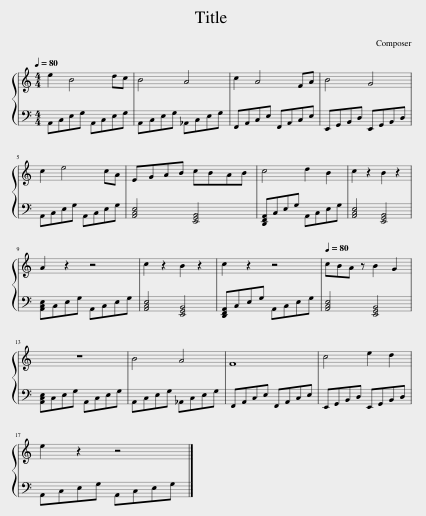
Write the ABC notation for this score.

X:1
%%score { 1 | 2 }
L:1/8
Q:1/4=80
M:4/4
I:linebreak $
K:C
V:1 treble
V:2 bass
V:1
 e2 B4 dc | B4 A4 | c2 A4 FA | B4 G4 |$ c2 e4 cA | %5
 EGAB cBAB | c4 d2 B2 | c2 z2 B2 z2 |$ A2 z2 z4 | c2 z2 B2 z2 | %10
 c2 z2 z4 |[Q:1/4=80] cBA z B2 G2 |$ z8 | B4 A4 | F8 | %15
 c4 e2 d2 |$ e2 z2 z4 |] %17
V:2
 A,,C,E,G, A,,C,E,G, | A,,C,E,G, _A,,C,E,G, | F,,A,,C,E, F,,A,,C,E, | E,,G,,B,,D, E,,G,,B,,D, |$ A,,C,E,G, A,,C,E,G, | %5
 [A,,C,E,]4 [E,,G,,B,,]4 | [D,,F,,A,,]C,E,G, A,,C,E,G, | [A,,C,E,]4 [E,,G,,B,,]4 |$ [A,,C,E,]C,E,G, A,,C,E,G, | [A,,C,E,]4 [E,,G,,B,,]4 | %10
 [D,,F,,A,,]C,E,G, A,,C,E,G, | [A,,C,E,]4 [E,,G,,B,,]4 |$ [A,,C,E,]C,E,G, A,,C,E,G, | A,,C,E,G, _A,,C,E,G, | F,,A,,C,E, F,,A,,C,E, | %15
 E,,G,,B,,D, E,,G,,B,,D, |$ A,,C,E,G, A,,C,E,G, |] %17
